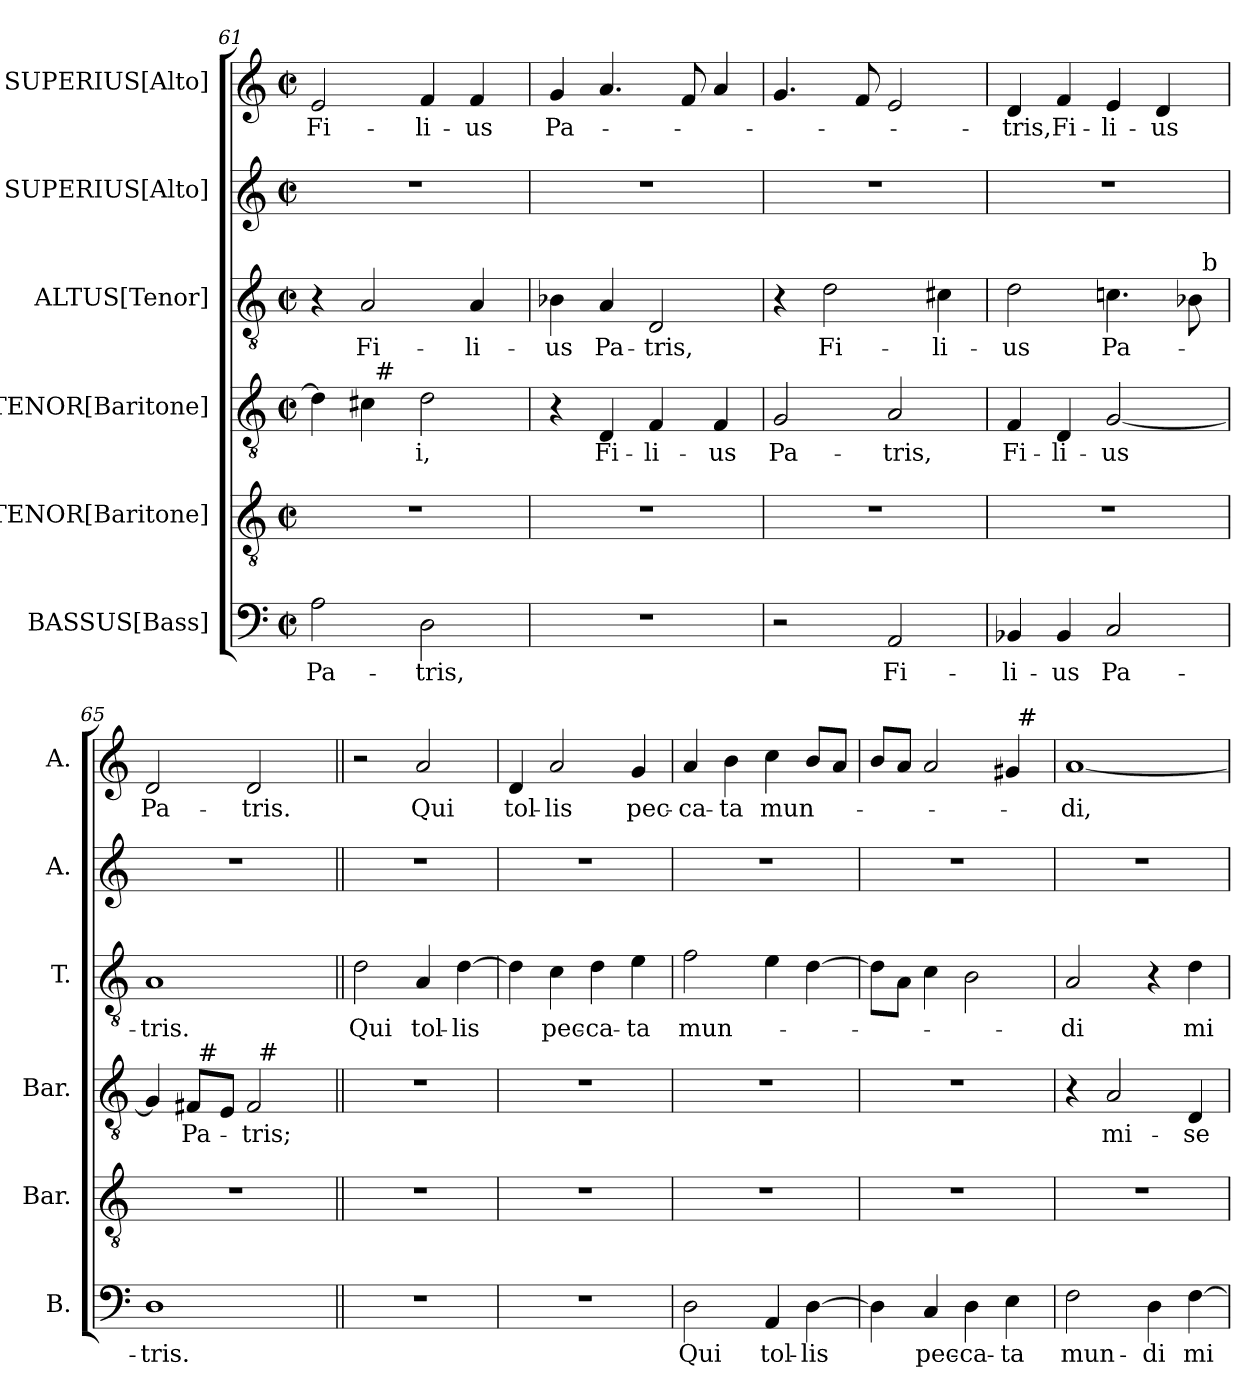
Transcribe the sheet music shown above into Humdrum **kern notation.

**kern	**text	**kern	**kern	**text	**kern	**text	**kern	**kern	**text
*part6	*part6	*part5	*part4	*part4	*part3	*part3	*part2	*part1	*part1
*staff6	*staff6	*staff5	*staff4	*staff4	*staff3	*staff3	*staff2	*staff1	*staff1
*I"BASSUS[Bass]	*	*I"TENOR[Baritone]	*I"TENOR[Baritone]	*	*I"ALTUS[Tenor]	*	*I"SUPERIUS[Alto]	*I"SUPERIUS[Alto]	*
*I'B.	*	*I'Bar.	*I'Bar.	*	*I'T.	*	*I'A.	*I'A.	*
*clefF4	*	*clefGv2	*clefGv2	*	*clefGv2	*	*clefG2	*clefG2	*
*	*	*ITrd7c12	*ITrd7c12	*	*ITrd7c12	*	*	*	*
*k[]	*	*k[]	*k[]	*	*k[]	*	*k[]	*k[]	*
*C:	*	*C:	*C:	*	*C:	*	*C:	*C:	*
*M2/2	*	*M2/2	*M2/2	*	*M2/2	*	*M2/2	*M2/2	*
*met(c|)	*	*met(c|)	*met(c|)	*	*met(c|)	*	*met(c|)	*met(c|)	*
=61	=61	=61	=61	=61	=61	=61	=61	=61	=61
!	!LO:LY:b	!	!	!	!	!	!	!	!LO:LY:b
*	*	*	*^	*	*	*	*	*	*
2A\	Pa-	1r	4D\]	4ryy	.	4r	.	1r	2e/	Fi-
!	!	!	!	!	!	!	!LO:LY:b	!	!	!
.	.	.	4C#\	32ryy	.	2AA/	Fi-	.	.	.
!	!	!	!	!LO:TX:a:t=#	!	!	!	!	!	!
.	.	.	.	2ryy	.	.	.	.	.	.
!	!LO:LY:b	!	!	!	!LO:LY:b	!	!	!	!	!LO:LY:b
2D\	-tris,	.	2D\	.	-i,	.	.	.	4f/	-li-
!	!	!	!	!	!	!	!LO:LY:b	!	!	!LO:LY:b
.	.	.	.	.	.	4AA/	-li-	.	4f/	-us
.	.	.	.	8..ryy	.	.	.	.	.	.
=62	=62	=62	=62	=62	=62	=62	=62	=62	=62	=62
!	!	!	!	!	!	!	!LO:LY:b	!	!	!LO:LY:b
*	*	*	*v	*v	*	*	*	*	*	*
1r	.	1r	4r	.	4BB-X\	-us	1r	4g/	Pa-
!	!	!	!	!LO:LY:b	!	!LO:LY:b	!	!	!
.	.	.	4DD/	Fi-	4AA/	Pa-	.	4.a/	.
!	!	!	!	!LO:LY:b	!	!LO:LY:b	!	!	!
.	.	.	4FF/	-li-	2DD/	-tris,	.	.	.
.	.	.	.	.	.	.	.	8f/	.
!	!	!	!	!LO:LY:b	!	!	!	!	!
.	.	.	4FF/	-us	.	.	.	4a/	.
=63	=63	=63	=63	=63	=63	=63	=63	=63	=63
!	!	!	!	!LO:LY:b	!	!	!	!	!
2r	.	1r	2GG/	Pa-	4r	.	1r	4.g/	.
!	!	!	!	!	!	!LO:LY:b	!	!	!
.	.	.	.	.	2D\	Fi-	.	.	.
.	.	.	.	.	.	.	.	8f/	.
!	!LO:LY:b	!	!	!LO:LY:b	!	!	!	!	!
2AA/	Fi-	.	2AA/	-tris,	.	.	.	2e/	.
!	!	!	!	!	!	!LO:LY:b	!	!	!
.	.	.	.	.	4C#X\	-li-	.	.	.
=64	=64	=64	=64	=64	=64	=64	=64	=64	=64
!	!LO:LY:b	!	!	!LO:LY:b	!	!LO:LY:b	!	!	!LO:LY:b
*	*	*	*	*	*^	*	*	*	*
4BB-X/	-li-	1r	4FF/	Fi-	2D\	2ryy	-us	1r	4d/	-tris,
!	!LO:LY:b	!	!	!LO:LY:b	!	!	!	!	!	!LO:LY:b
4BB-/	-us	.	4DD/	-li-	.	.	.	.	4f/	Fi-
!	!LO:LY:b	!	!	!LO:LY:b	!	!	!LO:LY:b	!	!	!LO:LY:b
2C/	Pa-	.	[<2GG/	-us	4.Cn\	4ryy	Pa-	.	4e/	-li-
!	!	!	!	!	!	!	!	!	!	!LO:LY:b
.	.	.	.	.	.	8ryy	.	.	4d/	-us
.	.	.	.	.	8BB-\	32ryy	.	.	.	.
!	!	!	!	!	!	!LO:TX:a:t=b	!	!	!	!
.	.	.	.	.	.	16.ryy	.	.	.	.
=65	=65	=65	=65	=65	=65	=65	=65	=65	=65	=65
!	!LO:LY:b	!	!	!	!	!	!LO:LY:b	!	!	!LO:LY:b
*	*	*	*^	*	*	*	*	*	*	*
*	*	*	*	*^	*	*v	*v	*	*	*	*
1D	-tris.	1r	4GG/]	4ryy	2ryy	.	1AA	-tris.	1r	2d/	Pa-
!	!	!	!	!	!	!LO:LY:b	!	!	!	!	!
.	.	.	8FF#/L	32ryy	.	Pa-	.	.	.	.	.
!	!	!	!	!LO:TX:a:t=#	!	!	!	!	!	!	!
.	.	.	.	2ryy	.	.	.	.	.	.	.
.	.	.	8EE/J	.	.	.	.	.	.	.	.
!	!	!	!	!	!	!LO:LY:b	!	!	!	!	!LO:LY:b
.	.	.	2FF#/	.	32ryy	-tris;	.	.	.	2d/	-tris.
!	!	!	!	!	!LO:TX:a:t=#	!	!	!	!	!	!
.	.	.	.	.	4...ryy	.	.	.	.	.	.
.	.	.	.	8..ryy	.	.	.	.	.	.	.
!!LO:LB:g=z
=66||	=66||	=66||	=66||	=66||	=66||	=66||	=66||	=66||	=66||	=66||	=66||
!	!	!	!	!	!	!	!	!LO:LY:b	!	!	!
*	*	*	*v	*v	*v	*	*	*	*	*	*
1r	.	1r	1r	.	2D\	Qui	1r	2r	.
!	!	!	!	!	!	!LO:LY:b	!	!	!LO:LY:b
.	.	.	.	.	4AA/	tol-	.	2a/	Qui
!	!	!	!	!	!	!LO:LY:b	!	!	!
.	.	.	.	.	[>4D\	-lis	.	.	.
=67	=67	=67	=67	=67	=67	=67	=67	=67	=67
!	!	!	!	!	!	!	!	!	!LO:LY:b
1r	.	1r	1r	.	4D\]	.	1r	4d/	tol-
!	!	!	!	!	!	!LO:LY:b	!	!	!LO:LY:b
.	.	.	.	.	4C\	pec-	.	2a/	-lis
!	!	!	!	!	!	!LO:LY:b	!	!	!
.	.	.	.	.	4D\	-ca-	.	.	.
!	!	!	!	!	!	!LO:LY:b	!	!	!LO:LY:b
.	.	.	.	.	4E\	-ta	.	4g/	pec-
=68	=68	=68	=68	=68	=68	=68	=68	=68	=68
!	!LO:LY:b	!	!	!	!	!LO:LY:b	!	!	!LO:LY:b
2D\	Qui	1r	1r	.	2F\	mun-	1r	4a/	-ca-
!	!	!	!	!	!	!	!	!	!LO:LY:b
.	.	.	.	.	.	.	.	4b\	-ta
!	!LO:LY:b	!	!	!	!	!	!	!	!LO:LY:b
4AA/	tol-	.	.	.	4E\	.	.	4cc\	mun-
!	!LO:LY:b	!	!	!	!	!	!	!	!
[>4D\	-lis	.	.	.	[>4D\	.	.	8b/L	.
.	.	.	.	.	.	.	.	8a/J	.
=69	=69	=69	=69	=69	=69	=69	=69	=69	=69
*	*	*	*	*	*	*	*	*^	*
4D\]	.	1r	1r	.	8D\L]	.	1r	8b/L	2ryy	.
.	.	.	.	.	8AA\J	.	.	8a/J	.	.
!	!LO:LY:b	!	!	!	!	!	!	!	!	!
4C/	pec-	.	.	.	4C\	.	.	2a/	.	.
!	!LO:LY:b	!	!	!	!	!	!	!	!	!
4D\	-ca-	.	.	.	2BB\	.	.	.	4ryy	.
!	!LO:LY:b	!	!	!	!	!	!	!	!	!
4E\	-ta	.	.	.	.	.	.	4g#/	32ryy	.
!	!	!	!	!	!	!	!	!	!LO:TX:a:t=#	!
.	.	.	.	.	.	.	.	.	8..ryy	.
=70	=70	=70	=70	=70	=70	=70	=70	=70	=70	=70
!	!LO:LY:b	!	!	!	!	!LO:LY:b	!	!	!	!LO:LY:b
*	*	*	*	*	*	*	*	*v	*v	*
2F\	mun-	1r	4r	.	2AA/	-di	1r	[<1a	-di,
!	!	!	!	!LO:LY:b	!	!	!	!	!
.	.	.	2AA/	mi-	.	.	.	.	.
!	!LO:LY:b	!	!	!	!	!	!	!	!
4D\	-di	.	.	.	4r	.	.	.	.
!	!LO:LY:b	!	!	!LO:LY:b	!	!LO:LY:b	!	!	!
[>4F\	mi-	.	4DD/	-se-	4D\	mi-	.	.	.
=	=	=	=	=	=	=	=	=	=
*-	*-	*-	*-	*-	*-	*-	*-	*-	*-
